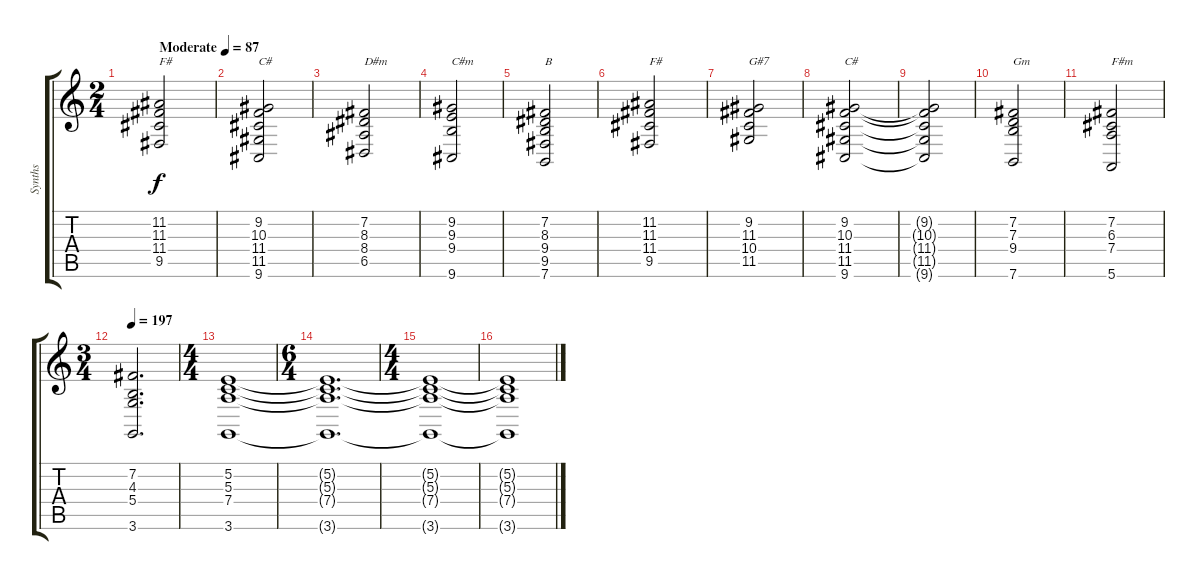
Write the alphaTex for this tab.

\track ("Synths" "Synths") {instrument stringensemble1}
\staff {score tabs}
\tuning (E4 B3 G3 D3 A2 E2) {hide}
\ts (2 4)
\tempo (87 "Moderate")
\clef g2
\ks c
(11.2 11.3 11.4 9.5).2{txt "F#" dy f instrument stringensemble1} |
(9.2 10.3 11.4 11.5 9.6).2{txt "C#"} |
(7.2 8.3 8.4 6.5).2{txt "D#m"} |
(9.2 9.3 9.4 9.6).2{txt "C#m"} |
(7.2 8.3 9.4 9.5 7.6).2{txt "B"} |
(11.2 11.3 11.4 9.5).2{txt "F#"} |
(9.2 11.3 10.4 11.5).2{txt "G#7"} |
(9.2 10.3 11.4 11.5 9.6).2{txt "C#"} |
(9.2{t} 10.3{t} 11.4{t} 11.5{t} 9.6{t}).2 |
(7.2 7.3 9.4 7.6).2{txt "Gm"} |
(7.2 6.3 7.4 5.6).2{txt "F#m"} |
\ts (3 4)
\tempo 197
(7.2 4.3 5.4 3.6).2{d} |
\ts (4 4)
(5.2 5.3 7.4 3.6).1 |
\ts (6 4)
(5.2{t} 5.3{t} 7.4{t} 3.6{t}).1{d} |
\ts (4 4)
(5.2{t} 5.3{t} 7.4{t} 3.6{t}).1 |
(5.2{t} 5.3{t} 7.4{t} 3.6{t}).1
